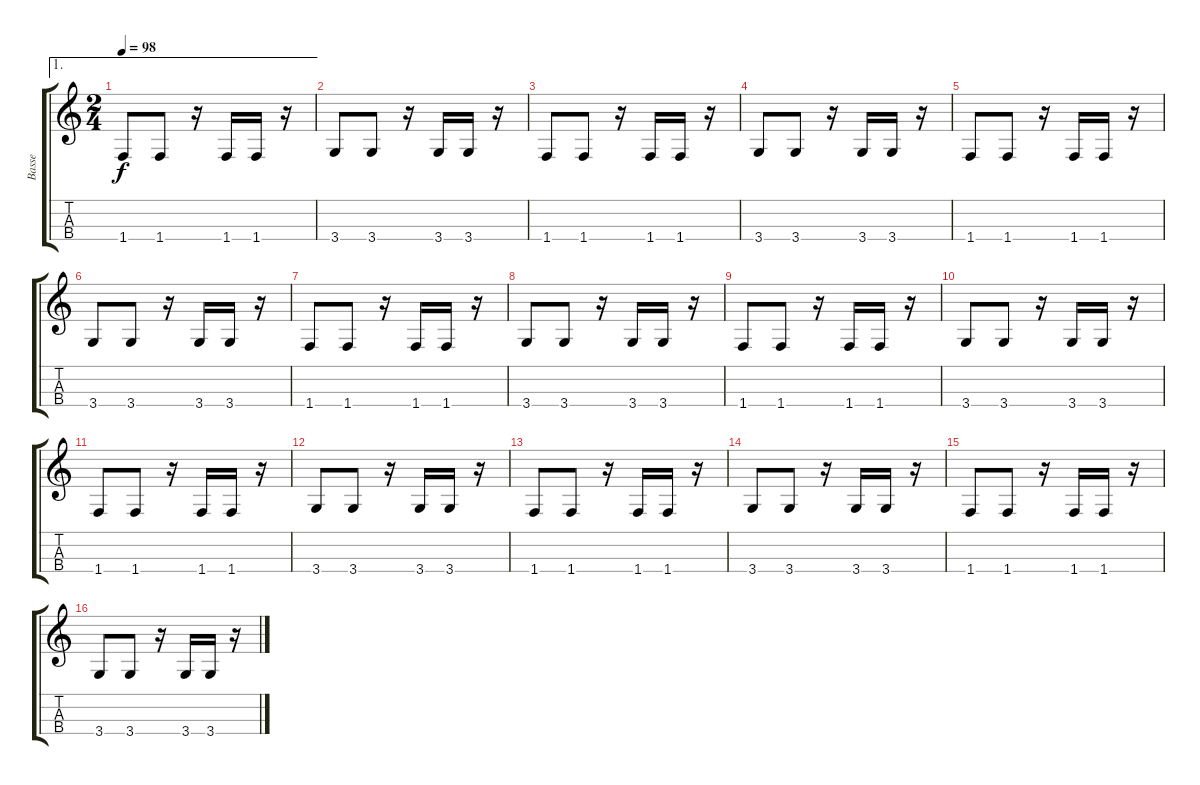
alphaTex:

\track ("Basse" "Basse") {instrument electricbassfinger}
\staff {score tabs}
\tuning (G3 D3 A2 E2) {hide}
\ae 1
\ts (2 4)
\tempo 98
\clef g2
\ks c
1.4.8{dy f} 1.4.8 r.16 1.4.16 1.4.16 r.16 |
3.4.8 3.4.8 r.16 3.4.16 3.4.16 r.16 |
1.4.8 1.4.8 r.16 1.4.16 1.4.16 r.16 |
3.4.8 3.4.8 r.16 3.4.16 3.4.16 r.16 |
1.4.8 1.4.8 r.16 1.4.16 1.4.16 r.16 |
3.4.8 3.4.8 r.16 3.4.16 3.4.16 r.16 |
1.4.8 1.4.8 r.16 1.4.16 1.4.16 r.16 |
3.4.8 3.4.8 r.16 3.4.16 3.4.16 r.16 |
1.4.8 1.4.8 r.16 1.4.16 1.4.16 r.16 |
3.4.8 3.4.8 r.16 3.4.16 3.4.16 r.16 |
1.4.8 1.4.8 r.16 1.4.16 1.4.16 r.16 |
3.4.8 3.4.8 r.16 3.4.16 3.4.16 r.16 |
1.4.8 1.4.8 r.16 1.4.16 1.4.16 r.16 |
3.4.8 3.4.8 r.16 3.4.16 3.4.16 r.16 |
1.4.8 1.4.8 r.16 1.4.16 1.4.16 r.16 |
3.4.8 3.4.8 r.16 3.4.16 3.4.16 r.16
